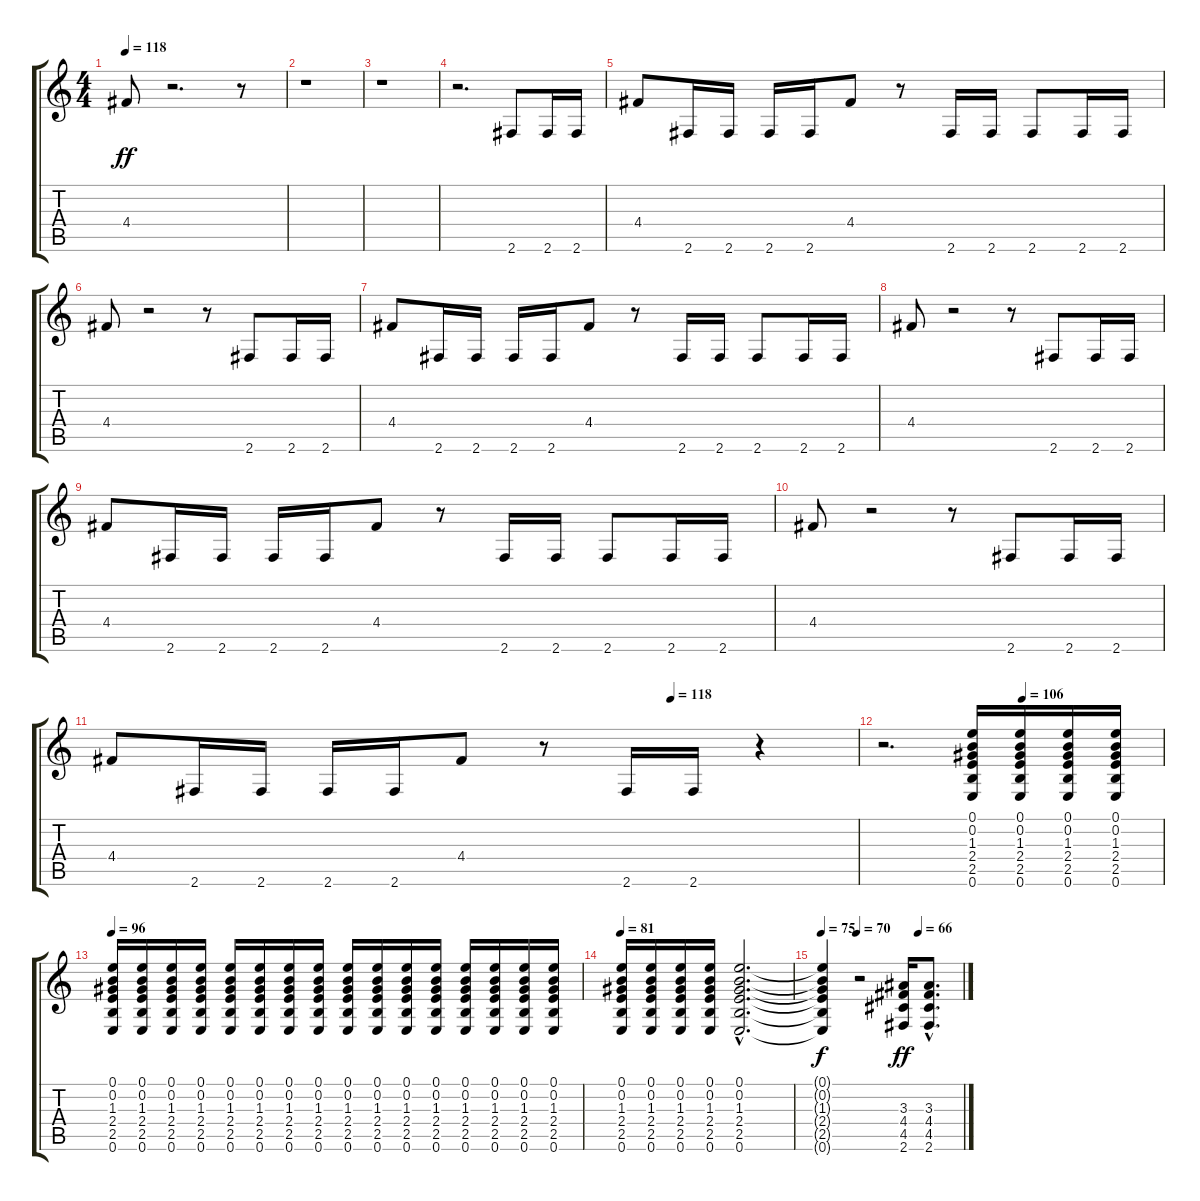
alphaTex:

\track "" {instrument distortionguitar}
\staff {score tabs}
\tuning (E4 B3 G3 D3 A2 E2) {hide}
\ts (4 4)
\tempo 118
\clef g2
\ks c
4.4.8{dy ff} r.2{d} r.8 |
r.1 |
r.1 |
r.2{d} 2.6.8 2.6.16 2.6.16 |
4.4.8 2.6.16 2.6.16 2.6.16 2.6.16 4.4.8 r.8 2.6.16 2.6.16 2.6.8 2.6.16 2.6.16 |
4.4.8 r.2 r.8 2.6.8 2.6.16 2.6.16 |
4.4.8 2.6.16 2.6.16 2.6.16 2.6.16 4.4.8 r.8 2.6.16 2.6.16 2.6.8 2.6.16 2.6.16 |
4.4.8 r.2 r.8 2.6.8 2.6.16 2.6.16 |
4.4.8 2.6.16 2.6.16 2.6.16 2.6.16 4.4.8 r.8 2.6.16 2.6.16 2.6.8 2.6.16 2.6.16 |
4.4.8 r.2 r.8 2.6.8 2.6.16 2.6.16 |
\tempo (118 0.75)
4.4.8 2.6.16 2.6.16 2.6.16 2.6.16 4.4.8 r.8 2.6.16 2.6.16 r.4 |
\tempo (106 0.5)
r.2{d} (0.1 0.2 1.3 2.4 2.5 0.6).16 (0.1 0.2 1.3 2.4 2.5 0.6).16 (0.1 0.2 1.3 2.4 2.5 0.6).16 (0.1 0.2 1.3 2.4 2.5 0.6).16 |
\tempo 96
(0.1 0.2 1.3 2.4 2.5 0.6).16 (0.1 0.2 1.3 2.4 2.5 0.6).16 (0.1 0.2 1.3 2.4 2.5 0.6).16 (0.1 0.2 1.3 2.4 2.5 0.6).16 (0.1 0.2 1.3 2.4 2.5 0.6).16 (0.1 0.2 1.3 2.4 2.5 0.6).16 (0.1 0.2 1.3 2.4 2.5 0.6).16 (0.1 0.2 1.3 2.4 2.5 0.6).16 (0.1 0.2 1.3 2.4 2.5 0.6).16 (0.1 0.2 1.3 2.4 2.5 0.6).16 (0.1 0.2 1.3 2.4 2.5 0.6).16 (0.1 0.2 1.3 2.4 2.5 0.6).16 (0.1 0.2 1.3 2.4 2.5 0.6).16 (0.1 0.2 1.3 2.4 2.5 0.6).16 (0.1 0.2 1.3 2.4 2.5 0.6).16 (0.1 0.2 1.3 2.4 2.5 0.6).16 |
\tempo 81
(0.1 0.2 1.3 2.4 2.5 0.6).16 (0.1 0.2 1.3 2.4 2.5 0.6).16 (0.1 0.2 1.3 2.4 2.5 0.6).16 (0.1 0.2 1.3 2.4 2.5 0.6).16 (0.1{hac} 0.2{hac} 1.3{hac} 2.4{hac} 2.5{hac} 0.6{hac}).2{d} |
\tempo 75
\tempo (70 0.25)
\tempo (66 0.6875)
(0.1{t} 0.2{t} 1.3{t} 2.4{t} 2.5{t} 0.6{t}).4{dy f} r.2 (3.3 4.4 4.5 2.6).16{dy ff} (3.3{hac} 4.4{hac} 4.5{hac} 2.6{hac}).8{d}
